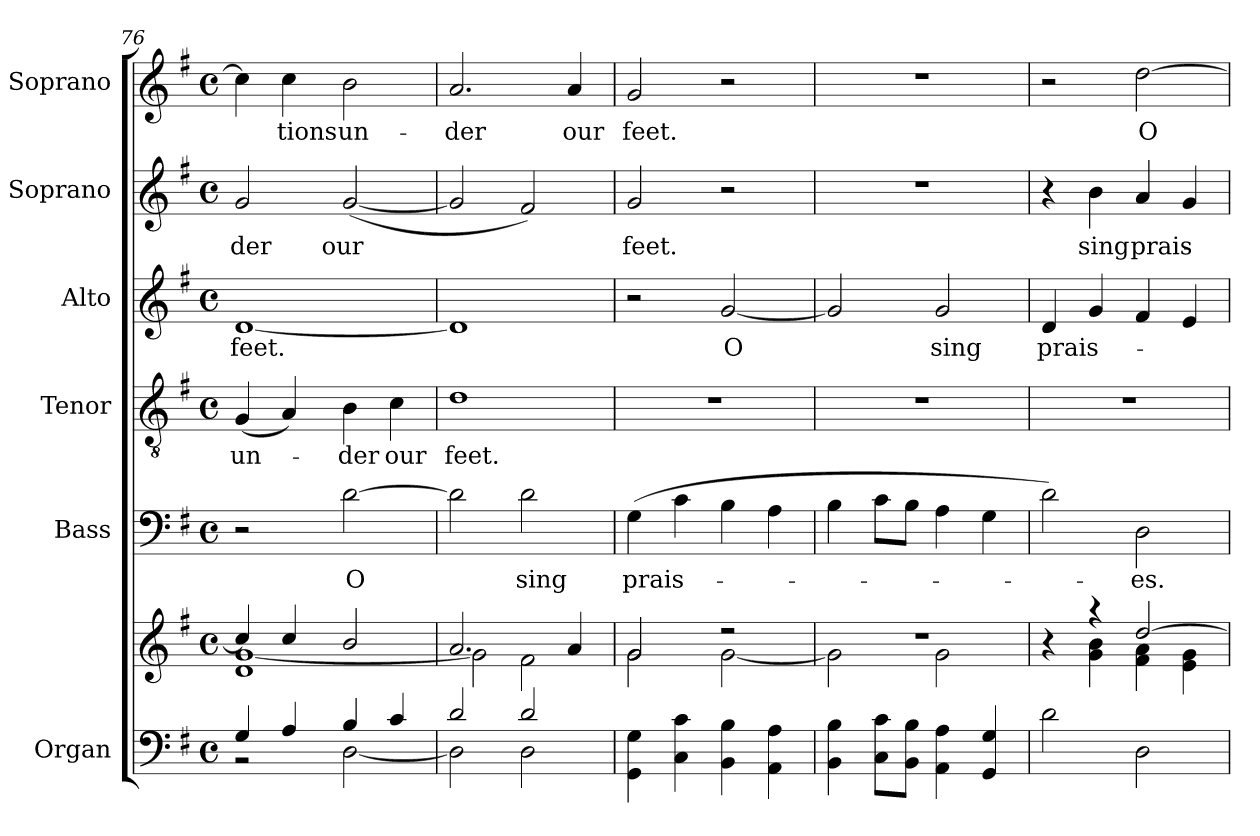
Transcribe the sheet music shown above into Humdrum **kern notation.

**kern	**kern	**kern	**text	**kern	**text	**kern	**text	**kern	**text	**kern	**text
*part6	*part6	*part5	*part5	*part4	*part4	*part3	*part3	*part2	*part2	*part1	*part1
*staff7	*staff6	*staff5	*staff5	*staff4	*staff4	*staff3	*staff3	*staff2	*staff2	*staff1	*staff1
*I"Organ	*	*I"Bass	*	*I"Tenor	*	*I"Alto	*	*I"Soprano	*	*I"Soprano	*
*I'Org.	*	*I'B.	*	*I'T.	*	*I'A.	*	*I'S.	*	*I'S.	*
*clefF4	*clefG2	*clefF4	*	*clefGv2	*	*clefG2	*	*clefG2	*	*clefG2	*
*	*	*	*	*ITrd7c12	*	*	*	*	*	*	*
*k[f#]	*k[f#]	*k[f#]	*	*k[f#]	*	*k[f#]	*	*k[f#]	*	*k[f#]	*
*G:	*G:	*G:	*	*G:	*	*G:	*	*G:	*	*G:	*
*M4/4	*M4/4	*M4/4	*	*M4/4	*	*M4/4	*	*M4/4	*	*M4/4	*
*met(c)	*met(c)	*met(c)	*	*met(c)	*	*met(c)	*	*met(c)	*	*met(c)	*
=76	=76	=76	=76	=76	=76	=76	=76	=76	=76	=76	=76
*^	*^	*	*	*	*	*	*	*	*	*	*
!	!	!	!	!	!	!	!LO:LY:b:color=#000000	!	!	!	!	!	!
!	!	!	!	!	!	!	!	!	!LO:LY:b:color=#000000	!	!	!	!
!	!	!	!	!	!	!	!	!	!	!	!LO:LY:b:color=#000000	!	!
4Gi/	2r	4cci/]	1di [<1gi	2r	.	(4GGi/	un-	[<1di	feet.	2gi/	-der	4cci\]	.
!	!	!	!	!	!	!	!	!	!	!	!	!	!LO:LY:b:color=#000000
4Ai/	.	4cci/	.	.	.	4AAi/)	.	.	.	.	.	4cci\	-tions
!	!	!	!	!	!LO:LY:b:color=#000000	!	!	!	!	!	!	!	!
!	!	!	!	!	!	!	!LO:LY:b:color=#000000	!	!	!	!	!	!
!	!	!	!	!	!	!	!	!	!	!	!LO:LY:b:color=#000000	!	!
!	!	!	!	!	!	!	!	!	!	!	!	!	!LO:LY:b:color=#000000
4Bi/	[<2Di\	2bi/	.	[>2di\	O	4BBi\	-der	.	.	([<2gi/	our	2bi\	un-
!	!	!	!	!	!	!	!LO:LY:b:color=#000000	!	!	!	!	!	!
4ci/	.	.	.	.	.	4Ci\	our	.	.	.	.	.	.
=77	=77	=77	=77	=77	=77	=77	=77	=77	=77	=77	=77	=77	=77
!	!	!	!	!	!	!	!LO:LY:b:color=#000000	!	!	!	!	!	!
!	!	!	!	!	!	!	!	!	!	!	!	!	!LO:LY:b:color=#000000
2di/	2Di\]	2.ai/	2gi\]	2di\]	.	1Di	feet.	1di]	.	2gi/]	.	2.ai/	-der
!	!	!	!	!	!LO:LY:b:color=#000000	!	!	!	!	!	!	!	!
2di/	2Di\	.	2f#i\	2di\	sing	.	.	.	.	2f#i/)	.	.	.
!	!	!	!	!	!	!	!	!	!	!	!	!	!LO:LY:b:color=#000000
.	.	4ai/	.	.	.	.	.	.	.	.	.	4ai/	our
*v	*v	*	*	*	*	*	*	*	*	*	*	*	*
=78	=78	=78	=78	=78	=78	=78	=78	=78	=78	=78	=78	=78
!	!	!	!	!LO:LY:b:color=#000000	!	!	!	!	!	!	!	!
!	!	!	!	!	!	!	!	!	!	!LO:LY:b:color=#000000	!	!
!	!	!	!	!	!	!	!	!	!	!	!	!LO:LY:b:color=#000000
4GGi\ 4Gi	2gi/	2gi\	(4Gi\	prais-	1r	.	2r	.	2gi/	feet.	2gi/	feet.
4Ci\ 4ci	.	.	4ci\	.	.	.	.	.	.	.	.	.
!	!	!	!	!	!	!	!	!LO:LY:b:color=#000000	!	!	!	!
4BBi\ 4Bi	2r	[<2gi\	4Bi\	.	.	.	[<2gi/	O	2r	.	2r	.
4AAi\ 4Ai	.	.	4Ai\	.	.	.	.	.	.	.	.	.
=79	=79	=79	=79	=79	=79	=79	=79	=79	=79	=79	=79	=79
4BBi\ 4Bi	1r	2gi\]	4Bi\	.	1r	.	2gi/]	.	1r	.	1r	.
8Ci\ 8ciL	.	.	8ci\L	.	.	.	.	.	.	.	.	.
8BBi\ 8BiJ	.	.	8Bi\J	.	.	.	.	.	.	.	.	.
!	!	!	!	!	!	!	!	!LO:LY:b:color=#000000	!	!	!	!
4AAi\ 4Ai	.	2gi\	4Ai\	.	.	.	2gi/	sing	.	.	.	.
4GGi/ 4Gi	.	.	4Gi\	.	.	.	.	.	.	.	.	.
!!LO:LB:g=z
=80	=80	=80	=80	=80	=80	=80	=80	=80	=80	=80	=80	=80
!	!	!	!	!	!	!	!	!LO:LY:b:color=#000000	!	!	!	!
2di\	4r	4ryy	2di\)	.	1r	.	4di/	prais-	4r	.	2r	.
!	!	!	!	!	!	!	!	!	!	!LO:LY:b:color=#000000	!	!
.	4r	4gi\ 4bi	.	.	.	.	4gi/	.	4bi\	sing	.	.
!	!	!	!	!LO:LY:b:color=#000000	!	!	!	!	!	!	!	!
!	!	!	!	!	!	!	!	!	!	!LO:LY:b:color=#000000	!	!
!	!	!	!	!	!	!	!	!	!	!	!	!LO:LY:b:color=#000000
2Di\	[>2ddi/	4f#i\ 4ai	2Di\	-es.	.	.	4f#i/	.	4ai/	prais-	[>2ddi\	O
.	.	4ei\ 4gi	.	.	.	.	4ei/	.	4gi/	.	.	.
*	*v	*v	*	*	*	*	*	*	*	*	*	*
=	=	=	=	=	=	=	=	=	=	=	=
*-	*-	*-	*-	*-	*-	*-	*-	*-	*-	*-	*-
